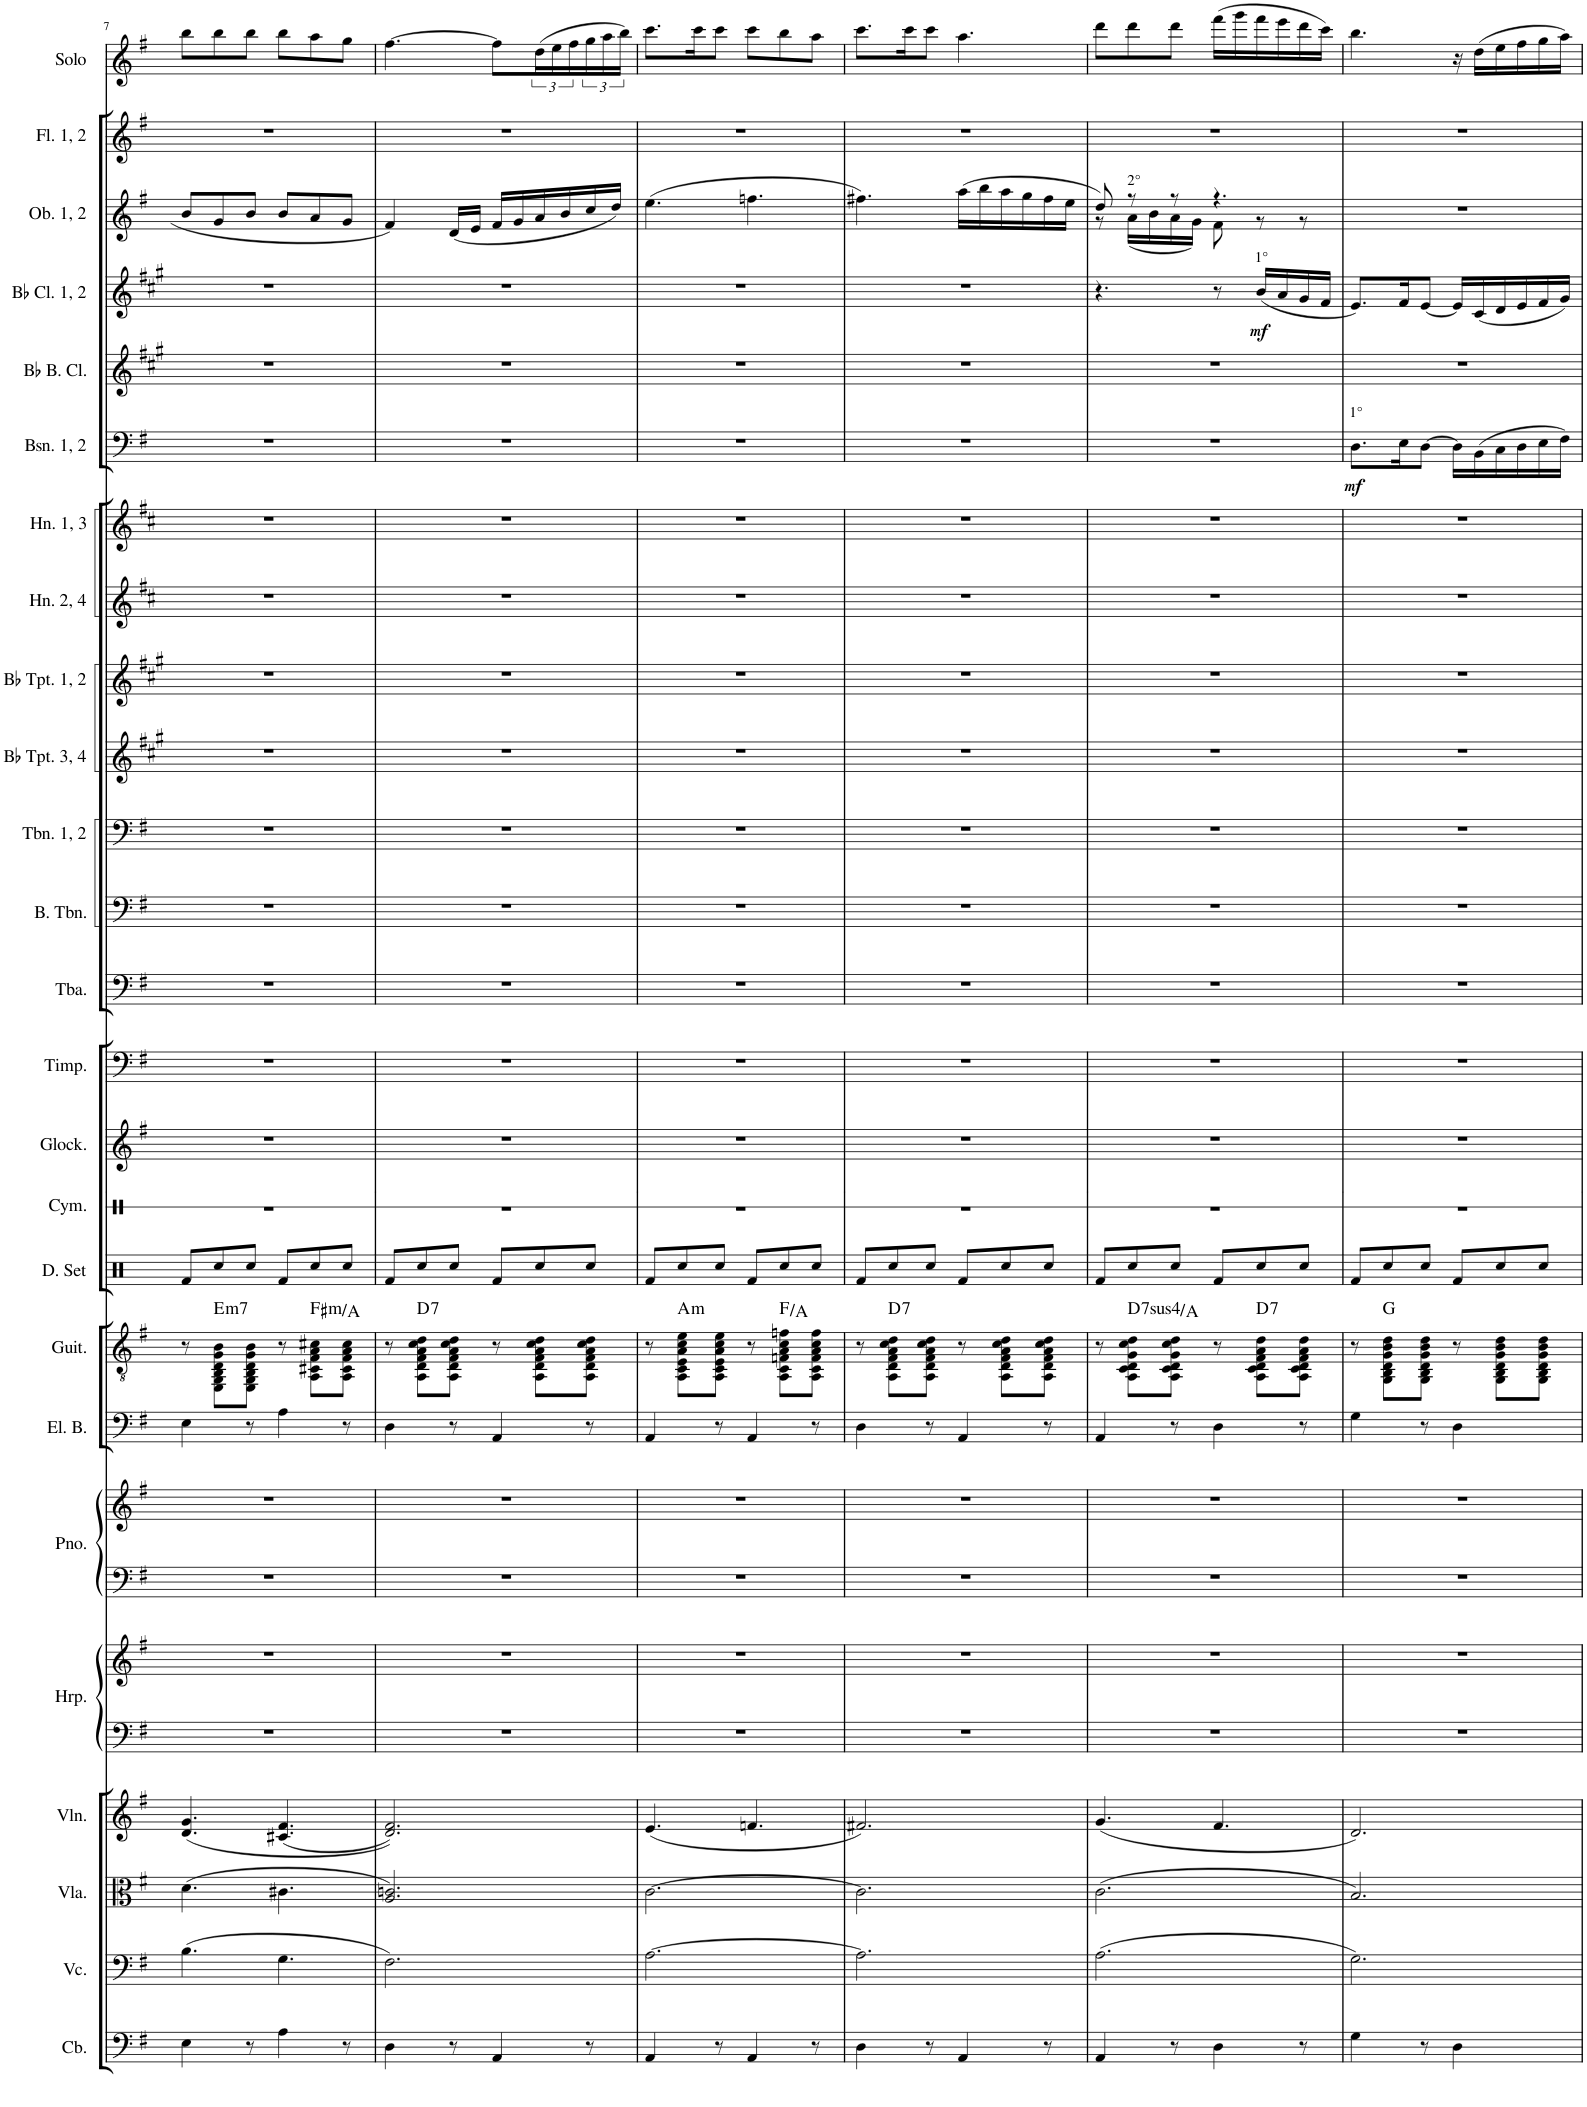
**kern	**kern	**kern	**kern	**kern	**kern	**kern	**kern	**kern	**kern	**harte	**kern	**kern	**kern	**kern	**kern	**kern	**kern	**kern	**kern	**kern	**kern	**kern	**dynam	**kern	**kern	**dynam	**kern	**kern	**kern
*part25	*part24	*part23	*part22	*part21	*part21	*part20	*part20	*part19	*part18	*part18	*part17	*part16	*part15	*part14	*part13	*part12	*part11	*part10	*part9	*part8	*part7	*part6	*part6	*part5	*part4	*part4	*part3	*part2	*part1
*staff27	*staff26	*staff25	*staff24	*staff23	*staff22	*staff21	*staff20	*staff19	*staff18	*	*staff17	*staff16	*staff15	*staff14	*staff13	*staff12	*staff11	*staff10	*staff9	*staff8	*staff7	*staff6	*staff6	*staff5	*staff4	*staff4	*staff3	*staff2	*staff1
*I"Contrabass	*I"Violoncello	*I"Viola	*I"Violin	*I"Harp	*	*I"Piano	*	*I"Electric Bass	*I"Acoustic Guitar	*	*I"Drumset	*I"Cymbal	*I"Xylophone	*I"Timpani	*I"Tuba	*I"Bass Trombone	*I"Trombone 1 &amp; 2	*I"Bb Trumpet 3 &amp; 4	*I"Bb Trumpet 1 &amp; 2	*I"Horn 2 &amp; 4	*I"Horn 1 &amp; 3	*I"Bassoon 1 &amp; 2	*	*I"Bb Bass Clarinet	*I"Bb Clarinet 1 &amp; 2	*	*I"Oboe 1 &amp; 2	*I"Flute 1 &amp; 2	*I"Solo Flute
*I'Cb.	*I'Vc.	*I'Vla.	*I'Vln.	*I'Hrp.	*	*I'Pno.	*	*I'El. B.	*I'Guit.	*	*I'D. Set	*I'Cym.	*I'Xyl.	*I'Timp.	*I'Tba.	*I'B. Tbn.	*I'Tbn. 1, 2	*I'Bb Tpt. 3, 4	*I'Bb Tpt. 1, 2	*I'Hn. 2, 4	*I'Hn. 1, 3	*I'Bsn. 1, 2	*	*I'Bb B. Cl.	*I'Bb Cl. 1, 2	*	*I'Ob. 1, 2	*I'Fl. 1, 2	*I'Solo
!!LO:PB:g=z
*clefF4	*clefF4	*clefC3	*clefG2	*clefF4	*clefG2	*clefF4	*clefG2	*clefF4	*clefGv2	*	*clefX	*clefX	*clefG2	*clefF4	*clefF4	*clefF4	*clefF4	*clefG2	*clefG2	*clefG2	*clefG2	*clefF4	*	*clefG2	*clefG2	*	*clefG2	*clefG2	*clefG2
*Trd7c12	*	*	*	*	*	*	*	*Trd7c12	*	*	*	*	*Trd-14c-24	*	*	*	*	*Trd1c2	*Trd1c2	*Trd4c7	*Trd4c7	*	*	*Trd8c14	*Trd1c2	*	*	*	*
*k[f#]	*k[f#]	*k[f#]	*k[f#]	*k[f#]	*k[f#]	*k[f#]	*k[f#]	*k[f#]	*k[f#]	*	*k[]	*k[]	*k[f#]	*k[f#]	*k[f#]	*k[f#]	*k[f#]	*k[f#c#g#]	*k[f#c#g#]	*k[f#c#]	*k[f#c#]	*k[f#]	*	*k[f#c#g#]	*k[f#c#g#]	*	*k[f#]	*k[f#]	*k[f#]
*M6/8	*M6/8	*M6/8	*M6/8	*M6/8	*M6/8	*M6/8	*M6/8	*M6/8	*M6/8	*	*M6/8	*M6/8	*M6/8	*M6/8	*M6/8	*M6/8	*M6/8	*M6/8	*M6/8	*M6/8	*M6/8	*M6/8	*	*M6/8	*M6/8	*	*M6/8	*M6/8	*M6/8
=7	=7	=7	=7	=7	=7	=7	=7	=7	=7	=7	=7	=7	=7	=7	=7	=7	=7	=7	=7	=7	=7	=7	=7	=7	=7	=7	=7	=7	=7
4E\	(>4.B\	(>4.d\	(<4.d/ 4.g/	2.r	2.r	2.r	2.r	4E\	8r	.	8Rf/L	2.r	2.r	2.r	2.r	2.r	2.r	2.r	2.r	2.r	2.r	2.r	.	2.r	2.r	.	8b/L	2.r	8bb\L
!	!	!	!	!	!	!	!	!	!	!LO:H:kt=m7	!	!	!	!	!	!	!	!	!	!	!	!	!	!	!	!	!	!	!
.	.	.	.	.	.	.	.	.	8EE\ 8GG\ 8BB\ 8D\ 8G\ 8B\L	E:min7	8Rcc/	.	.	.	.	.	.	.	.	.	.	.	.	.	.	.	8g/	.	8bb\
8r	.	.	.	.	.	.	.	8r	8EE\ 8GG\ 8BB\ 8D\ 8G\ 8B\J	.	8Rcc/J	.	.	.	.	.	.	.	.	.	.	.	.	.	.	.	8b/J	.	8bb\J
4A\	4.G\	4.c#X\	(4.c#X/ 4.f#/	.	.	.	.	4A\	8r	.	8Rf/L	.	.	.	.	.	.	.	.	.	.	.	.	.	.	.	8b/L	.	8bb\L
!	!	!	!	!	!	!	!	!	!	!LO:H:kt=m	!	!	!	!	!	!	!	!	!	!	!	!	!	!	!	!	!	!	!
.	.	.	.	.	.	.	.	.	8AA\ 8C#X\ 8F#\ 8A\ 8c#X\L	F#:min/b3	8Rcc/	.	.	.	.	.	.	.	.	.	.	.	.	.	.	.	8a/	.	8aa\
8r	.	.	.	.	.	.	.	8r	8AA\ 8C#\ 8F#\ 8A\ 8c#\J	.	8Rcc/J	.	.	.	.	.	.	.	.	.	.	.	.	.	.	.	8g/J	.	8gg\J
=8	=8	=8	=8	=8	=8	=8	=8	=8	=8	=8	=8	=8	=8	=8	=8	=8	=8	=8	=8	=8	=8	=8	=8	=8	=8	=8	=8	=8	=8
4D\	2.F#\)	2.A/ 2.cn/)	2.d/ 2.f#/))	2.r	2.r	2.r	2.r	4D\	8r	.	8Rf/L	2.r	2.r	2.r	2.r	2.r	2.r	2.r	2.r	2.r	2.r	2.r	.	2.r	2.r	.	4f#/	2.r	[4.ff#\
!	!	!	!	!	!	!	!	!	!	!LO:H:kt=7	!	!	!	!	!	!	!	!	!	!	!	!	!	!	!	!	!	!	!
.	.	.	.	.	.	.	.	.	8AA\ 8D\ 8F#\ 8A\ 8c\ 8d\L	D:7	8Rcc/	.	.	.	.	.	.	.	.	.	.	.	.	.	.	.	.	.	.
8r	.	.	.	.	.	.	.	8r	8AA\ 8D\ 8F#\ 8A\ 8c\ 8d\J	.	8Rcc/J	.	.	.	.	.	.	.	.	.	.	.	.	.	.	.	(<16d/LL	.	.
.	.	.	.	.	.	.	.	.	.	.	.	.	.	.	.	.	.	.	.	.	.	.	.	.	.	.	16e/JJ	.	.
4AA/	.	.	.	.	.	.	.	4AA/	8r	.	8Rf/L	.	.	.	.	.	.	.	.	.	.	.	.	.	.	.	16f#/LL	.	8ff#\L]
.	.	.	.	.	.	.	.	.	.	.	.	.	.	.	.	.	.	.	.	.	.	.	.	.	.	.	16g/	.	.
.	.	.	.	.	.	.	.	.	8AA\ 8D\ 8F#\ 8A\ 8c\ 8d\L	.	8Rcc/	.	.	.	.	.	.	.	.	.	.	.	.	.	.	.	16a/	.	(>24dd\L
.	.	.	.	.	.	.	.	.	.	.	.	.	.	.	.	.	.	.	.	.	.	.	.	.	.	.	.	.	24ee\
.	.	.	.	.	.	.	.	.	.	.	.	.	.	.	.	.	.	.	.	.	.	.	.	.	.	.	16b/	.	.
.	.	.	.	.	.	.	.	.	.	.	.	.	.	.	.	.	.	.	.	.	.	.	.	.	.	.	.	.	24ff#\
8r	.	.	.	.	.	.	.	8r	8AA\ 8D\ 8F#\ 8A\ 8c\ 8d\J	.	8Rcc/J	.	.	.	.	.	.	.	.	.	.	.	.	.	.	.	16cc/	.	24gg\
.	.	.	.	.	.	.	.	.	.	.	.	.	.	.	.	.	.	.	.	.	.	.	.	.	.	.	.	.	24aa\
.	.	.	.	.	.	.	.	.	.	.	.	.	.	.	.	.	.	.	.	.	.	.	.	.	.	.	16dd/JJ)	.	.
.	.	.	.	.	.	.	.	.	.	.	.	.	.	.	.	.	.	.	.	.	.	.	.	.	.	.	.	.	24bb\JJ)
=9	=9	=9	=9	=9	=9	=9	=9	=9	=9	=9	=9	=9	=9	=9	=9	=9	=9	=9	=9	=9	=9	=9	=9	=9	=9	=9	=9	=9	=9
4AA/	[2.A\	[2.c\	(<4.e/	2.r	2.r	2.r	2.r	4AA/	8r	.	8Rf/L	2.r	2.r	2.r	2.r	2.r	2.r	2.r	2.r	2.r	2.r	2.r	.	2.r	2.r	.	(>4.ee\	2.r	8.ccc\L
!	!	!	!	!	!	!	!	!	!	!LO:H:kt=m	!	!	!	!	!	!	!	!	!	!	!	!	!	!	!	!	!	!	!
.	.	.	.	.	.	.	.	.	8AA\ 8C\ 8E\ 8A\ 8c\ 8e\L	A:min	8Rcc/	.	.	.	.	.	.	.	.	.	.	.	.	.	.	.	.	.	.
.	.	.	.	.	.	.	.	.	.	.	.	.	.	.	.	.	.	.	.	.	.	.	.	.	.	.	.	.	16ccc\K
8r	.	.	.	.	.	.	.	8r	8AA\ 8C\ 8E\ 8A\ 8c\ 8e\J	.	8Rcc/J	.	.	.	.	.	.	.	.	.	.	.	.	.	.	.	.	.	8ccc\J
4AA/	.	.	4.fn/	.	.	.	.	4AA/	8r	.	8Rf/L	.	.	.	.	.	.	.	.	.	.	.	.	.	.	.	4.ffn\	.	8ccc\L
.	.	.	.	.	.	.	.	.	8AA\ 8C\ 8Fn\ 8A\ 8c\ 8fn\L	F:maj/3	8Rcc/	.	.	.	.	.	.	.	.	.	.	.	.	.	.	.	.	.	8bb\
8r	.	.	.	.	.	.	.	8r	8AA\ 8C\ 8F\ 8A\ 8c\ 8f\J	.	8Rcc/J	.	.	.	.	.	.	.	.	.	.	.	.	.	.	.	.	.	8aa\J
=10	=10	=10	=10	=10	=10	=10	=10	=10	=10	=10	=10	=10	=10	=10	=10	=10	=10	=10	=10	=10	=10	=10	=10	=10	=10	=10	=10	=10	=10
4D\	2.A\]	2.c\]	2.f#X/)	2.r	2.r	2.r	2.r	4D\	8r	.	8Rf/L	2.r	2.r	2.r	2.r	2.r	2.r	2.r	2.r	2.r	2.r	2.r	.	2.r	2.r	.	4.ff#X\)	2.r	8.ccc\L
!	!	!	!	!	!	!	!	!	!	!LO:H:kt=7	!	!	!	!	!	!	!	!	!	!	!	!	!	!	!	!	!	!	!
.	.	.	.	.	.	.	.	.	8AA\ 8D\ 8F#\ 8A\ 8c\ 8d\L	D:7	8Rcc/	.	.	.	.	.	.	.	.	.	.	.	.	.	.	.	.	.	.
.	.	.	.	.	.	.	.	.	.	.	.	.	.	.	.	.	.	.	.	.	.	.	.	.	.	.	.	.	16ccc\K
8r	.	.	.	.	.	.	.	8r	8AA\ 8D\ 8F#\ 8A\ 8c\ 8d\J	.	8Rcc/J	.	.	.	.	.	.	.	.	.	.	.	.	.	.	.	.	.	8ccc\J
4AA/	.	.	.	.	.	.	.	4AA/	8r	.	8Rf/L	.	.	.	.	.	.	.	.	.	.	.	.	.	.	.	(>16aa\LL	.	4.aa\
.	.	.	.	.	.	.	.	.	.	.	.	.	.	.	.	.	.	.	.	.	.	.	.	.	.	.	16bb\	.	.
.	.	.	.	.	.	.	.	.	8AA\ 8D\ 8F#\ 8A\ 8c\ 8d\L	.	8Rcc/	.	.	.	.	.	.	.	.	.	.	.	.	.	.	.	16aa\	.	.
.	.	.	.	.	.	.	.	.	.	.	.	.	.	.	.	.	.	.	.	.	.	.	.	.	.	.	16gg\	.	.
8r	.	.	.	.	.	.	.	8r	8AA\ 8D\ 8F#\ 8A\ 8c\ 8d\J	.	8Rcc/J	.	.	.	.	.	.	.	.	.	.	.	.	.	.	.	16ff#\	.	.
.	.	.	.	.	.	.	.	.	.	.	.	.	.	.	.	.	.	.	.	.	.	.	.	.	.	.	16ee\JJ	.	.
=11	=11	=11	=11	=11	=11	=11	=11	=11	=11	=11	=11	=11	=11	=11	=11	=11	=11	=11	=11	=11	=11	=11	=11	=11	=11	=11	=11	=11	=11
*	*	*	*	*	*	*	*	*	*	*	*	*	*	*	*	*	*	*	*	*	*	*	*	*	*	*	*^	*	*
4AA/	(>2.A\	(>2.c\	(<4.g/	2.r	2.r	2.r	2.r	4AA/	8r	.	8Rf/L	2.r	2.r	2.r	2.r	2.r	2.r	2.r	2.r	2.r	2.r	2.r	.	2.r	4.r	.	8dd/)	8r	2.r	8ddd\L
!	!	!	!	!	!	!	!	!	!	!LO:H:kt=74	!	!	!	!	!	!	!	!	!	!	!	!	!	!	!	!	!LO:TX:a:t=2°	!	!	!
.	.	.	.	.	.	.	.	.	8AA\ 8C\ 8D\ 8G\ 8c\ 8d\L	D:sus4(7)/5	8Rcc/	.	.	.	.	.	.	.	.	.	.	.	.	.	.	.	8r	(<16a\LL	.	8ddd\
.	.	.	.	.	.	.	.	.	.	.	.	.	.	.	.	.	.	.	.	.	.	.	.	.	.	.	.	16b\	.	.
8r	.	.	.	.	.	.	.	8r	8AA\ 8C\ 8D\ 8G\ 8c\ 8d\J	.	8Rcc/J	.	.	.	.	.	.	.	.	.	.	.	.	.	.	.	8r	16a\	.	8ddd\J
.	.	.	.	.	.	.	.	.	.	.	.	.	.	.	.	.	.	.	.	.	.	.	.	.	.	.	.	16g\JJ)	.	.
4D\	.	.	4.f#/	.	.	.	.	4D\	8r	.	8Rf/L	.	.	.	.	.	.	.	.	.	.	.	.	.	8r	.	4.r	8f#\	.	(>16fff#\LL
.	.	.	.	.	.	.	.	.	.	.	.	.	.	.	.	.	.	.	.	.	.	.	.	.	.	.	.	.	.	16ggg\
!	!	!	!	!	!	!	!	!	!	!	!	!	!	!	!	!	!	!	!	!	!	!	!	!	!LO:TX:a:t=1°	!	!	!	!	!
!	!	!	!	!	!	!	!	!	!	!LO:H:kt=7	!	!	!	!	!	!	!	!	!	!	!	!	!	!	!	!LO:DY:b	!	!	!	!
.	.	.	.	.	.	.	.	.	8AA\ 8C\ 8D\ 8F#\ 8A\ 8d\L	D:7	8Rcc/	.	.	.	.	.	.	.	.	.	.	.	.	.	(<16b/LL	mf	.	8r	.	16fff#\
.	.	.	.	.	.	.	.	.	.	.	.	.	.	.	.	.	.	.	.	.	.	.	.	.	16a/	.	.	.	.	16eee\
8r	.	.	.	.	.	.	.	8r	8AA\ 8C\ 8D\ 8F#\ 8A\ 8d\J	.	8Rcc/J	.	.	.	.	.	.	.	.	.	.	.	.	.	16g#/	.	.	8r	.	16ddd\
.	.	.	.	.	.	.	.	.	.	.	.	.	.	.	.	.	.	.	.	.	.	.	.	.	16f#/JJ	.	.	.	.	16ccc\JJ)
*	*	*	*	*	*	*	*	*	*	*	*	*	*	*	*	*	*	*	*	*	*	*	*	*	*	*	*v	*v	*	*
=12	=12	=12	=12	=12	=12	=12	=12	=12	=12	=12	=12	=12	=12	=12	=12	=12	=12	=12	=12	=12	=12	=12	=12	=12	=12	=12	=12	=12	=12
!	!	!	!	!	!	!	!	!	!	!	!	!	!	!	!	!	!	!	!	!	!	!LO:TX:a:t=1°	!	!	!	!	!	!	!
!	!	!	!	!	!	!	!	!	!	!	!	!	!	!	!	!	!	!	!	!	!	!	!LO:DY:b	!	!	!	!	!	!
4G\	2.G\)	2.B/)	2.d/)	2.r	2.r	2.r	2.r	4G\	8r	.	8Rf/L	2.r	2.r	2.r	2.r	2.r	2.r	2.r	2.r	2.r	2.r	8.D\L	mf	2.r	8.e/L)	.	2.r	2.r	4.bb\
.	.	.	.	.	.	.	.	.	8GG\ 8BB\ 8D\ 8G\ 8B\ 8d\L	G:maj	8Rcc/	.	.	.	.	.	.	.	.	.	.	.	.	.	.	.	.	.	.
.	.	.	.	.	.	.	.	.	.	.	.	.	.	.	.	.	.	.	.	.	.	16E\K	.	.	16f#/K	.	.	.	.
8r	.	.	.	.	.	.	.	8r	8GG\ 8BB\ 8D\ 8G\ 8B\ 8d\J	.	8Rcc/J	.	.	.	.	.	.	.	.	.	.	[8D\J	.	.	[8e/J	.	.	.	.
4D\	.	.	.	.	.	.	.	4D\	8r	.	8Rf/L	.	.	.	.	.	.	.	.	.	.	16D\LL]	.	.	16e/LL]	.	.	.	16r
.	.	.	.	.	.	.	.	.	.	.	.	.	.	.	.	.	.	.	.	.	.	(>16BB\	.	.	(<16c#/	.	.	.	(>16dd\LL
.	.	.	.	.	.	.	.	.	8GG\ 8BB\ 8D\ 8G\ 8B\ 8d\L	.	8Rcc/	.	.	.	.	.	.	.	.	.	.	16C\	.	.	16d/	.	.	.	16ee\
.	.	.	.	.	.	.	.	.	.	.	.	.	.	.	.	.	.	.	.	.	.	16D\	.	.	16e/	.	.	.	16ff#\
8ryy	.	.	.	.	.	.	.	8ryy	8GG\ 8BB\ 8D\ 8G\ 8B\ 8d\J	.	8Rcc/J	.	.	.	.	.	.	.	.	.	.	16E\	.	.	16f#/	.	.	.	16gg\
.	.	.	.	.	.	.	.	.	.	.	.	.	.	.	.	.	.	.	.	.	.	16F#\JJ)	.	.	16g#/JJ)	.	.	.	16aa\JJ)
=	=	=	=	=	=	=	=	=	=	=	=	=	=	=	=	=	=	=	=	=	=	=	=	=	=	=	=	=	=
*-	*-	*-	*-	*-	*-	*-	*-	*-	*-	*-	*-	*-	*-	*-	*-	*-	*-	*-	*-	*-	*-	*-	*-	*-	*-	*-	*-	*-	*-
